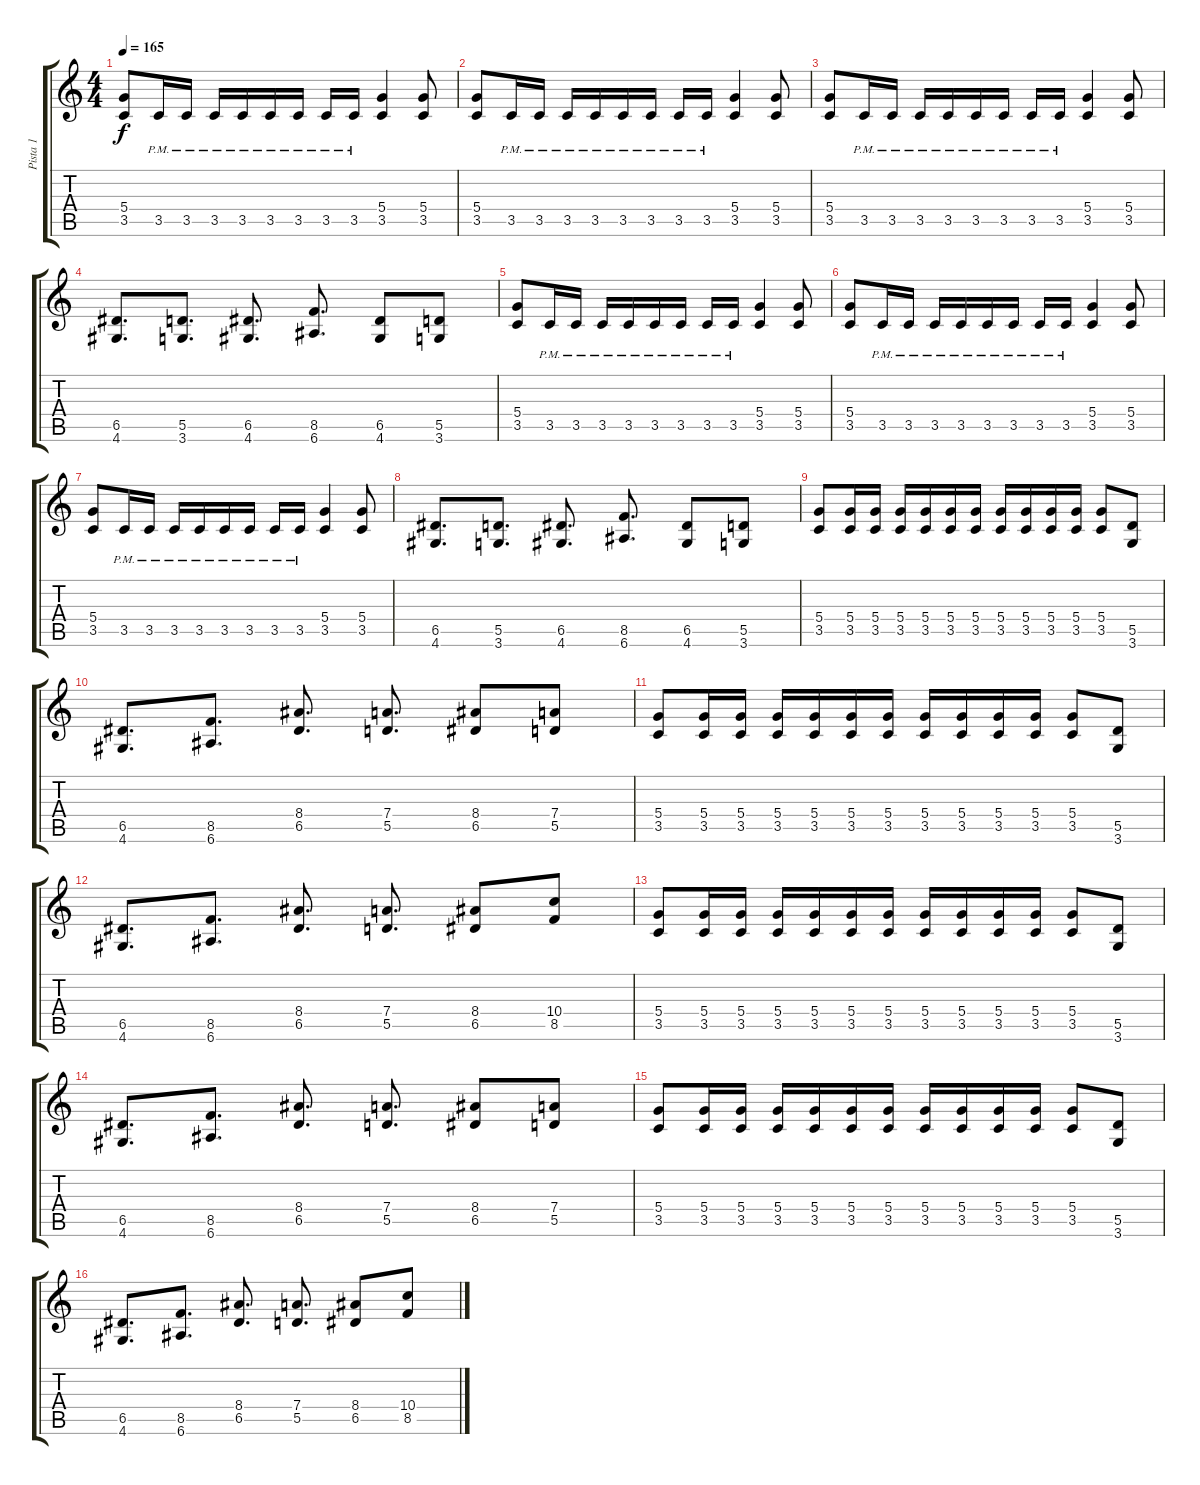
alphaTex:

\track ("Pista 1" "Pista 1") {instrument distortionguitar}
\staff {score tabs}
\tuning (E4 B3 G3 D3 A2 E2) {hide}
\ts (4 4)
\tempo 165
\clef g2
\ks c
(5.4 3.5).8{dy f} 3.5{pm}.16 3.5{pm}.16 3.5{pm}.16 3.5{pm}.16 3.5{pm}.16 3.5{pm}.16 3.5{pm}.16 3.5{pm}.16 (5.4 3.5).4 (5.4 3.5).8 |
(5.4 3.5).8 3.5{pm}.16 3.5{pm}.16 3.5{pm}.16 3.5{pm}.16 3.5{pm}.16 3.5{pm}.16 3.5{pm}.16 3.5{pm}.16 (5.4 3.5).4 (5.4 3.5).8 |
(5.4 3.5).8 3.5{pm}.16 3.5{pm}.16 3.5{pm}.16 3.5{pm}.16 3.5{pm}.16 3.5{pm}.16 3.5{pm}.16 3.5{pm}.16 (5.4 3.5).4 (5.4 3.5).8 |
(6.5 4.6).8{d} (5.5 3.6).8{d} (6.5 4.6).8{d} (8.5 6.6).8{d} (6.5 4.6).8 (5.5 3.6).8 |
(5.4 3.5).8 3.5{pm}.16 3.5{pm}.16 3.5{pm}.16 3.5{pm}.16 3.5{pm}.16 3.5{pm}.16 3.5{pm}.16 3.5{pm}.16 (5.4 3.5).4 (5.4 3.5).8 |
(5.4 3.5).8 3.5{pm}.16 3.5{pm}.16 3.5{pm}.16 3.5{pm}.16 3.5{pm}.16 3.5{pm}.16 3.5{pm}.16 3.5{pm}.16 (5.4 3.5).4 (5.4 3.5).8 |
(5.4 3.5).8 3.5{pm}.16 3.5{pm}.16 3.5{pm}.16 3.5{pm}.16 3.5{pm}.16 3.5{pm}.16 3.5{pm}.16 3.5{pm}.16 (5.4 3.5).4 (5.4 3.5).8 |
(6.5 4.6).8{d} (5.5 3.6).8{d} (6.5 4.6).8{d} (8.5 6.6).8{d} (6.5 4.6).8 (5.5 3.6).8 |
(5.4 3.5).8 (5.4 3.5).16 (5.4 3.5).16 (5.4 3.5).16 (5.4 3.5).16 (5.4 3.5).16 (5.4 3.5).16 (5.4 3.5).16 (5.4 3.5).16 (5.4 3.5).16 (5.4 3.5).16 (5.4 3.5).8 (5.5 3.6).8 |
(6.5 4.6).8{d} (8.5 6.6).8{d} (8.4 6.5).8{d} (7.4 5.5).8{d} (8.4 6.5).8 (7.4 5.5).8 |
(5.4 3.5).8 (5.4 3.5).16 (5.4 3.5).16 (5.4 3.5).16 (5.4 3.5).16 (5.4 3.5).16 (5.4 3.5).16 (5.4 3.5).16 (5.4 3.5).16 (5.4 3.5).16 (5.4 3.5).16 (5.4 3.5).8 (5.5 3.6).8 |
(6.5 4.6).8{d} (8.5 6.6).8{d} (8.4 6.5).8{d} (7.4 5.5).8{d} (8.4 6.5).8 (10.4 8.5).8 |
(5.4 3.5).8 (5.4 3.5).16 (5.4 3.5).16 (5.4 3.5).16 (5.4 3.5).16 (5.4 3.5).16 (5.4 3.5).16 (5.4 3.5).16 (5.4 3.5).16 (5.4 3.5).16 (5.4 3.5).16 (5.4 3.5).8 (5.5 3.6).8 |
(6.5 4.6).8{d} (8.5 6.6).8{d} (8.4 6.5).8{d} (7.4 5.5).8{d} (8.4 6.5).8 (7.4 5.5).8 |
(5.4 3.5).8 (5.4 3.5).16 (5.4 3.5).16 (5.4 3.5).16 (5.4 3.5).16 (5.4 3.5).16 (5.4 3.5).16 (5.4 3.5).16 (5.4 3.5).16 (5.4 3.5).16 (5.4 3.5).16 (5.4 3.5).8 (5.5 3.6).8 |
(6.5 4.6).8{d} (8.5 6.6).8{d} (8.4 6.5).8{d} (7.4 5.5).8{d} (8.4 6.5).8 (10.4 8.5).8
